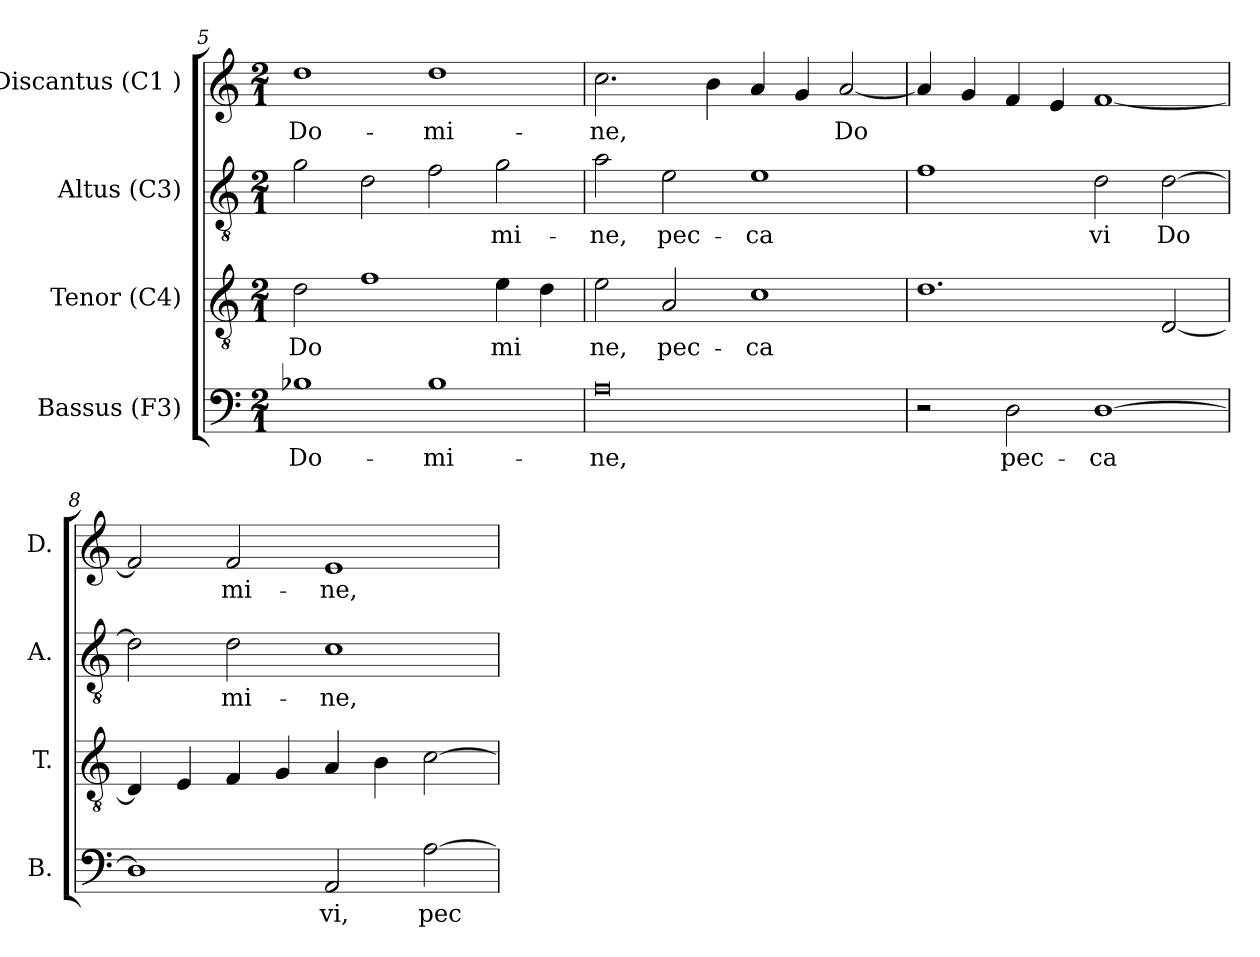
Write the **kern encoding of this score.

**kern	**text	**kern	**text	**kern	**text	**kern	**text
*part4	*part4	*part3	*part3	*part2	*part2	*part1	*part1
*staff4	*staff4	*staff3	*staff3	*staff2	*staff2	*staff1	*staff1
*I"Bassus (F3)	*	*I"Tenor (C4)	*	*I"Altus (C3)	*	*I"Discantus (C1 )	*
*I'B.	*	*I'T.	*	*I'A.	*	*I'D.	*
*clefF4	*	*clefGv2	*	*clefGv2	*	*clefG2	*
*k[]	*	*k[]	*	*k[]	*	*k[]	*
*C:	*	*C:	*	*C:	*	*C:	*
*M2/1	*	*M2/1	*	*M2/1	*	*M2/1	*
=5	=5	=5	=5	=5	=5	=5	=5
!	!LO:LY:b:cj	!	!LO:LY:b:cj	!	!LO:LY:b:cj	!	!LO:LY:b:cj
1B-X	Do-	2d\	Do-	2g\	--	1dd	Do-
!	!	!	!LO:LY:b:cj	!	!LO:LY:b:cj	!	!
.	.	1f	--	2d\	--	.	.
!	!LO:LY:b:cj	!	!	!	!LO:LY:b:cj	!	!LO:LY:b:cj
1B-	-mi-	.	.	2f\	--	1dd	-mi-
!	!	!	!LO:LY:b:cj	!	!LO:LY:b:cj	!	!
.	.	4e\	-mi-	2g\	-mi-	.	.
!	!	!	!LO:LY:b:cj	!	!	!	!
.	.	4d\	--	.	.	.	.
=6	=6	=6	=6	=6	=6	=6	=6
!	!LO:LY:b:cj	!	!LO:LY:b:cj	!	!LO:LY:b:cj	!	!LO:LY:b:cj
0A	-ne,	2e\	-ne,	2a\	-ne,	2.cc\	-ne,
!	!	!	!LO:LY:b:cj	!	!LO:LY:b:cj	!	!
.	.	2A/	pec-	2e\	pec-	.	.
!	!	!	!	!	!	!	!LO:LY:b:cj
.	.	.	.	.	.	4b\	.
!	!	!	!LO:LY:b:cj	!	!LO:LY:b:cj	!	!LO:LY:b:cj
.	.	1c	-ca-	1e	-ca-	4a/	.
!	!	!	!	!	!	!	!LO:LY:b:cj
.	.	.	.	.	.	4g/	.
!	!	!	!	!	!	!	!LO:LY:b:cj
.	.	.	.	.	.	[<2a/	Do-
!!LO:LB:g=z
=7	=7	=7	=7	=7	=7	=7	=7
!	!	!	!LO:LY:b:cj	!	!LO:LY:b:cj	!	!LO:LY:b:cj
2r	.	1.d	--	1f	--	4a/]	--
!	!	!	!	!	!	!	!LO:LY:b:cj
.	.	.	.	.	.	4g/	--
!	!LO:LY:b:cj	!	!	!	!	!	!LO:LY:b:cj
2D\	pec-	.	.	.	.	4f/	--
!	!	!	!	!	!	!	!LO:LY:b:cj
.	.	.	.	.	.	4e/	--
!	!LO:LY:b:cj	!	!	!	!LO:LY:b:cj	!	!LO:LY:b:cj
[>1D	-ca-	.	.	2d\	-vi	[<1f	--
!	!	!	!LO:LY:b:cj	!	!LO:LY:b:cj	!	!
.	.	[<2D/	--	[>2d\	Do-	.	.
=8	=8	=8	=8	=8	=8	=8	=8
!	!LO:LY:b:cj	!	!LO:LY:b:cj	!	!LO:LY:b:cj	!	!LO:LY:b:cj
1D]	--	4D/]	--	2d\]	--	2f/]	--
!	!	!	!LO:LY:b:cj	!	!	!	!
.	.	4E/	--	.	.	.	.
!	!	!	!LO:LY:b:cj	!	!LO:LY:b:cj	!	!LO:LY:b:cj
.	.	4F/	--	2d\	-mi-	2f/	-mi-
!	!	!	!LO:LY:b:cj	!	!	!	!
.	.	4G/	--	.	.	.	.
!	!LO:LY:b:cj	!	!LO:LY:b:cj	!	!LO:LY:b:cj	!	!LO:LY:b:cj
2AA/	-vi,	4A/	--	1c	-ne,	1e	-ne,
!	!	!	!LO:LY:b:cj	!	!	!	!
.	.	4B\	--	.	.	.	.
!	!LO:LY:b:cj	!	!LO:LY:b:cj	!	!	!	!
[>2A\	pec-	[>2c\	--	.	.	.	.
=	=	=	=	=	=	=	=
*-	*-	*-	*-	*-	*-	*-	*-
